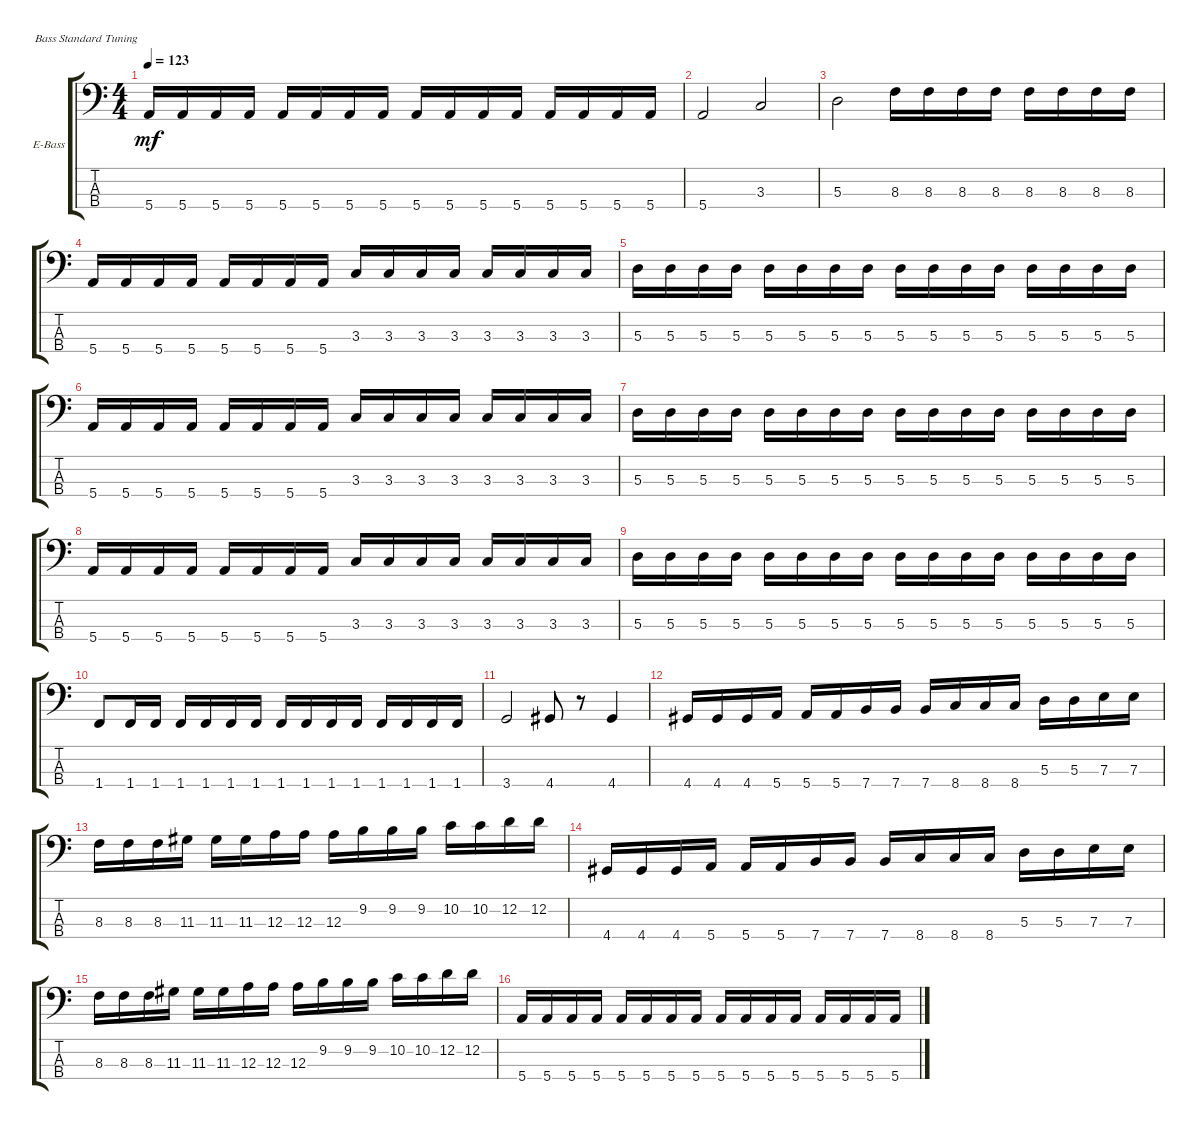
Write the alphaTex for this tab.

\defaultSystemsLayout 4
\bracketExtendMode groupsimilarinstruments
\firstSystemTrackNameOrientation horizontal
\otherSystemsTrackNameOrientation horizontal
\track ("Bass" "E-Bass") {instrument electricbassfinger}
\staff {score tabs}
\tuning (G2 D2 A1 E1)
\ts (4 4)
\tempo 123
\clef f4
\scale
0.333333
\ks c
5.4.16{dy mf} 5.4.16 5.4.16 5.4.16 5.4.16 5.4.16 5.4.16 5.4.16 5.4.16 5.4.16 5.4.16 5.4.16 5.4.16 5.4.16 5.4.16 5.4.16 |
\scale
0.333333 5.4.2 3.3.2 |
\scale
0.333333 5.3.2 8.3.16 8.3.16 8.3.16 8.3.16 8.3.16 8.3.16 8.3.16 8.3.16 |
\scale
0.333333 5.4.16 5.4.16 5.4.16 5.4.16 5.4.16 5.4.16 5.4.16 5.4.16 3.3.16 3.3.16 3.3.16 3.3.16 3.3.16 3.3.16 3.3.16 3.3.16 |
\scale
0.333333 5.3.16 5.3.16 5.3.16 5.3.16 5.3.16 5.3.16 5.3.16 5.3.16 5.3.16 5.3.16 5.3.16 5.3.16 5.3.16 5.3.16 5.3.16 5.3.16 |
\scale
0.333333 5.4.16 5.4.16 5.4.16 5.4.16 5.4.16 5.4.16 5.4.16 5.4.16 3.3.16 3.3.16 3.3.16 3.3.16 3.3.16 3.3.16 3.3.16 3.3.16 |
\scale
0.333333 5.3.16 5.3.16 5.3.16 5.3.16 5.3.16 5.3.16 5.3.16 5.3.16 5.3.16 5.3.16 5.3.16 5.3.16 5.3.16 5.3.16 5.3.16 5.3.16 |
\scale
0.333333 5.4.16 5.4.16 5.4.16 5.4.16 5.4.16 5.4.16 5.4.16 5.4.16 3.3.16 3.3.16 3.3.16 3.3.16 3.3.16 3.3.16 3.3.16 3.3.16 |
\scale
0.333333 5.3.16 5.3.16 5.3.16 5.3.16 5.3.16 5.3.16 5.3.16 5.3.16 5.3.16 5.3.16 5.3.16 5.3.16 5.3.16 5.3.16 5.3.16 5.3.16 |
\scale
0.333333 1.4.8 1.4.16 1.4.16 1.4.16 1.4.16 1.4.16 1.4.16 1.4.16 1.4.16 1.4.16 1.4.16 1.4.16 1.4.16 1.4.16 1.4.16 |
\scale
0.333333 3.4.2 4.4.8 r.8 4.4.4 |
\scale
0.333333 4.4.16 4.4.16 4.4.16 5.4.16 5.4.16 5.4.16 7.4.16 7.4.16 7.4.16 8.4.16 8.4.16 8.4.16 5.3.16 5.3.16 7.3.16 7.3.16 |
\scale
0.333333 8.3.16 8.3.16 8.3.16 11.3.16 11.3.16 11.3.16 12.3.16 12.3.16 12.3.16 9.2.16 9.2.16 9.2.16 10.2.16 10.2.16 12.2.16 12.2.16 |
\scale
0.333333 4.4.16 4.4.16 4.4.16 5.4.16 5.4.16 5.4.16 7.4.16 7.4.16 7.4.16 8.4.16 8.4.16 8.4.16 5.3.16 5.3.16 7.3.16 7.3.16 |
\scale
0.333333 8.3.16 8.3.16 8.3.16 11.3.16 11.3.16 11.3.16 12.3.16 12.3.16 12.3.16 9.2.16 9.2.16 9.2.16 10.2.16 10.2.16 12.2.16 12.2.16 |
\scale
0.333333 5.4.16 5.4.16 5.4.16 5.4.16 5.4.16 5.4.16 5.4.16 5.4.16 5.4.16 5.4.16 5.4.16 5.4.16 5.4.16 5.4.16 5.4.16 5.4.16
